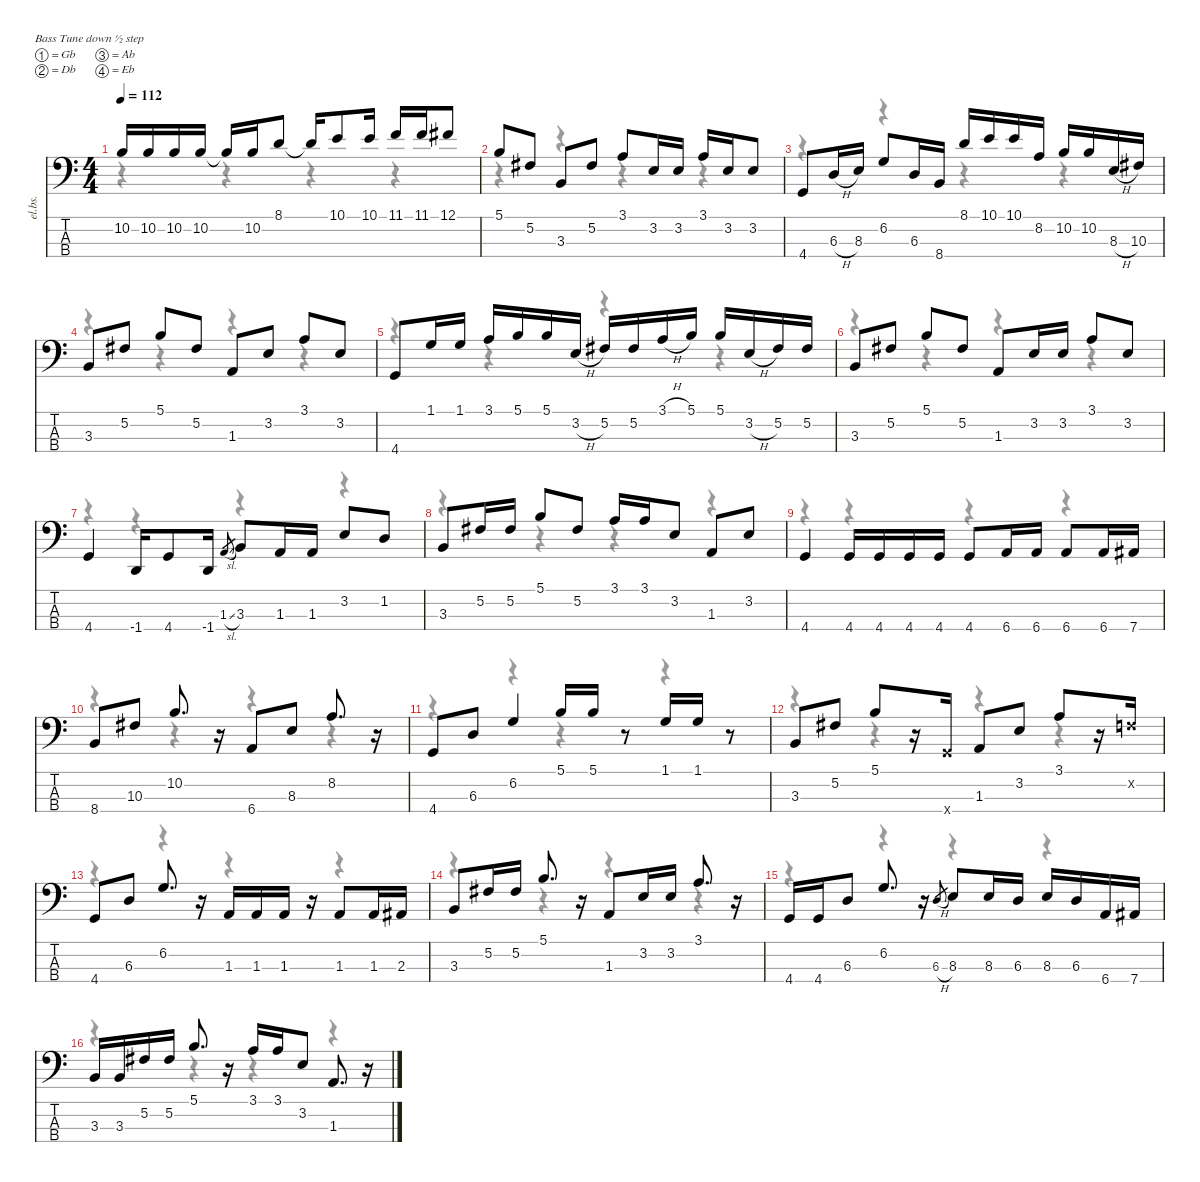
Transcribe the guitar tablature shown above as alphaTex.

\defaultSystemsLayout 4
\hideDynamics
\bracketExtendMode nobrackets
\otherSystemsTrackNameOrientation horizontal
\track ("Bass" "el.bs.") {instrument electricbassfinger}
\staff {score tabs}
\tuning (Gb2 Db2 Ab1 Eb1)
\voice
\ts (4 4)
\tempo 112
\clef f4
\ks c
10.2.16{dy f beam Up} 10.2.16{beam Up} 10.2.16{beam Up} 10.2.16{beam Up} 10.2{t}.16{beam Up} 10.2.16{beam Up} 8.1.8{beam Up} 8.1{t}.16{beam Up} 10.1.8{beam Up} 10.1.16{beam Up} 11.1.16{beam Up} 11.1.16{beam Up} 12.1{acc #}.8{beam Up} |
5.1.8{beam Up} 5.2{acc #}.8{beam Up} 3.3.8{beam Up} 5.2{acc #}.8{beam Up} 3.1.8{beam Up} 3.2.16{beam Up} 3.2.16{beam Up} 3.1.16{beam Up} 3.2.16{beam Up} 3.2.8{beam Up} |
4.4.8{beam Up} 6.3{h}.16{beam Up} 8.3.16{beam Up} 6.2.8{beam Up} 6.3.16{beam Up} 8.4.16{beam Up} 8.1.16{beam Up} 10.1.16{beam Up} 10.1.16{beam Up} 8.2.16{beam Up} 10.2.16{beam Up} 10.2.16{beam Up} 8.3{h}.16{beam Up} 10.3{acc #}.16{beam Up} |
3.3.8{beam Up} 5.2{acc #}.8{beam Up} 5.1.8{beam Up} 5.2{acc #}.8{beam Up} 1.3.8{beam Up} 3.2.8{beam Up} 3.1.8{beam Up} 3.2.8{beam Up} |
4.4.8{beam Up} 1.1.16{beam Up} 1.1.16{beam Up} 3.1.16{beam Up} 5.1.16{beam Up} 5.1.16{beam Up} 3.2{h}.16{beam Up} 5.2{acc #}.16{beam Up} 5.2{acc #}.16{beam Up} 3.1{h}.16{beam Up} 5.1.16{beam Up} 5.1.16{beam Up} 3.2{h}.16{beam Up} 5.2{acc #}.16{beam Up} 5.2{acc #}.16{beam Up} |
3.3.8{beam Up} 5.2{acc #}.8{beam Up} 5.1.8{beam Up} 5.2{acc #}.8{beam Up} 1.3.8{beam Up} 3.2.16{beam Up} 3.2.16{beam Up} 3.1.8{beam Up} 3.2.8{beam Up} |
4.4.4{beam Up} -1.4.16{beam Up} 4.4.8{beam Up} -1.4.16{beam Up} 1.3{sl}.8{gr dy mp beam Up} 3.3.8{dy f beam Up} 1.3.16{beam Up} 1.3.16{beam Up} 3.2.8{beam Up} 1.2.8{beam Up} |
3.3.8{beam Up} 5.2{acc #}.16{beam Up} 5.2{acc #}.16{beam Up} 5.1.8{beam Up} 5.2{acc #}.8{beam Up} 3.1.16{beam Up} 3.1.16{beam Up} 3.2.8{beam Up} 1.3.8{beam Up} 3.2.8{beam Up} |
4.4.4{beam Up} 4.4.16{beam Up} 4.4.16{beam Up} 4.4.16{beam Up} 4.4.16{beam Up} 4.4.8{beam Up} 6.4.16{beam Up} 6.4.16{beam Up} 6.4.8{beam Up} 6.4.16{beam Up} 7.4{acc #}.16{beam Up} |
8.4.8{beam Up} 10.3{acc #}.8{beam Up} 10.2.8{d beam Up} r.16{beam Up} 6.4.8{beam Up} 8.3.8{beam Up} 8.2.8{d beam Up} r.16{beam Up} |
4.4.8{beam Up} 6.3.8{beam Up} 6.2.4{beam Up} 5.1.16{beam Up} 5.1.16{beam Up} r.8{beam Up} 1.1.16{beam Up} 1.1.16{beam Up} r.8{beam Up} |
3.3.8{beam Up} 5.2{acc #}.8{beam Up} 5.1.8{beam Up} r.16{beam Up} 4.4{x}.16{beam Up} 1.3.8{beam Up} 3.2.8{beam Up} 3.1.8{beam Up} r.16{beam Up} 4.2{x}.16{beam Up} |
4.4.8{beam Up} 6.3.8{beam Up} 6.2.8{d beam Up} r.16{beam Up} 1.3.16{beam Up} 1.3.16{beam Up} 1.3.16{beam Up} r.16{beam Up} 1.3.8{beam Up} 1.3.16{beam Up} 2.3{acc #}.16{beam Up} |
3.3.8{beam Up} 5.2{acc #}.16{beam Up} 5.2{acc #}.16{beam Up} 5.1.8{d beam Up} r.16{beam Up} 1.3.8{beam Up} 3.2.16{beam Up} 3.2.16{beam Up} 3.1.8{d beam Up} r.16{beam Up} |
4.4.16{beam Up} 4.4.16{beam Up} 6.3.8{beam Up} 6.2.8{d beam Up} r.16{beam Up} 6.3{h}.8{gr dy mp beam Up} 8.3.8{dy f beam Up} 8.3.16{beam Up} 6.3.16{beam Up} 8.3.16{beam Up} 6.3.16{beam Up} 6.4.16{beam Up} 7.4{acc #}.16{beam Up} |
3.3.16{beam Up} 3.3.16{beam Up} 5.2{acc #}.16{beam Up} 5.2{acc #}.16{beam Up} 5.1.8{d beam Up} r.16{beam Up} 3.1.16{beam Up} 3.1.16{beam Up} 3.2.8{beam Up} 1.3.8{d beam Up} r.16{beam Up}
\voice
\clef f4
\ottava regular
\simile none
\ks c
r.4{dy mf beam Down} r.4{beam Down} r.4{beam Down} r.4{beam Down} |
r.4{beam Down} r.4{beam Down} r.4{beam Down} r.4{beam Down} |
r.4{beam Down} r.4{beam Down} r.4{beam Down} r.4{beam Down} |
r.4{beam Down} r.4{beam Down} r.4{beam Down} r.4{beam Down} |
r.4{beam Down} r.4{beam Down} r.4{beam Down} r.4{beam Down} |
r.4{beam Down} r.4{beam Down} r.4{beam Down} r.4{beam Down} |
r.4{beam Down} r.4{beam Down} r.4{beam Down} r.4{beam Down} |
r.4{beam Down} r.4{beam Down} r.4{beam Down} r.4{beam Down} |
r.4{beam Down} r.4{beam Down} r.4{beam Down} r.4{beam Down} |
r.4{beam Down} r.4{beam Down} r.4{beam Down} r.4{beam Down} |
r.4{beam Down} r.4{beam Down} r.4{beam Down} r.4{beam Down} |
r.4{beam Down} r.4{beam Down} r.4{beam Down} r.4{beam Down} |
r.4{beam Down} r.4{beam Down} r.4{beam Down} r.4{beam Down} |
r.4{beam Down} r.4{beam Down} r.4{beam Down} r.4{beam Down} |
r.4{beam Down} r.4{beam Down} r.4{beam Down} r.4{beam Down} |
r.4{beam Down} r.4{beam Down} r.4{beam Down} r.4{beam Down}
